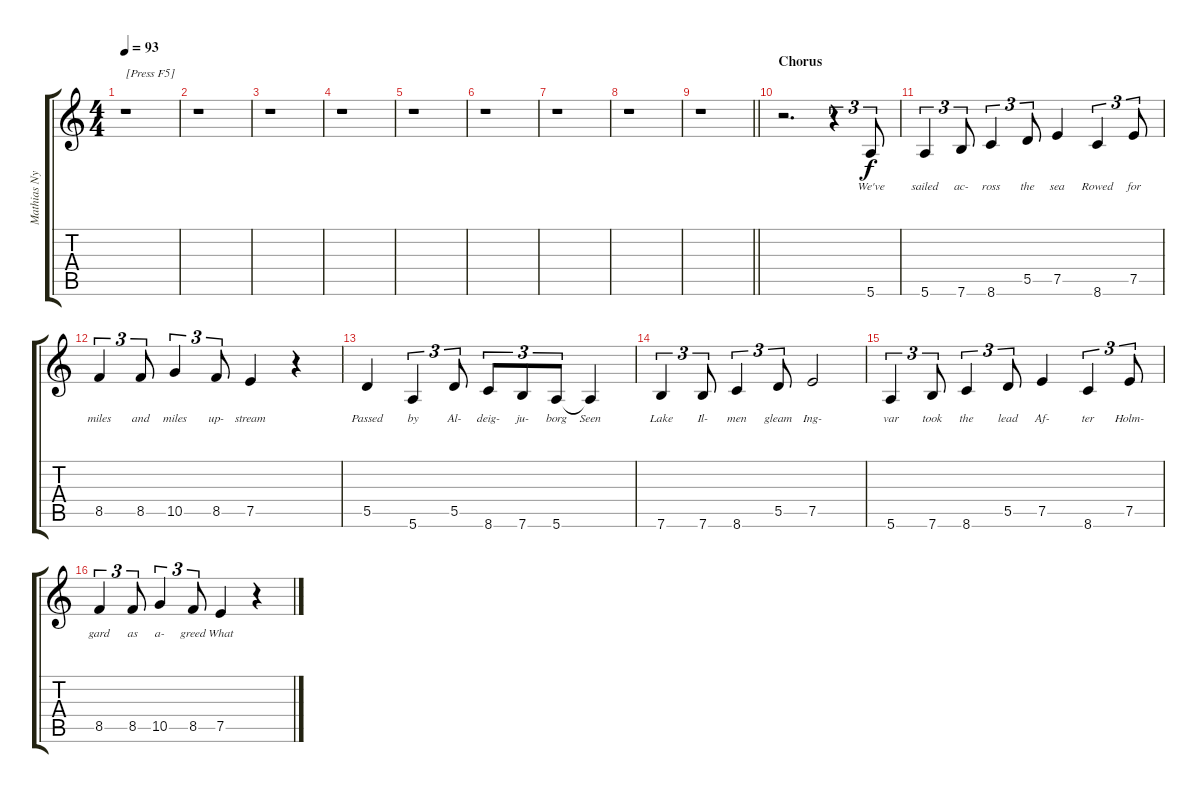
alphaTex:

\track ("Mathias Nygård" "Mathias Ny") {instrument electricguitarjazz}
\staff {score tabs}
\tuning (E4 B3 G3 D3 A2 E2) {hide}
\ts (4 4)
\tempo 93
\clef g2
\ks aminor
r.1{txt "[Press F5]" dy f instrument electricguitarjazz} |
r.1 |
r.1 |
r.1 |
r.1 |
r.1 |
r.1 |
r.1 |
\barLineRight lightlight
r.1 |
\section ("" "Chorus")
r.2{d} r.4{tu (3 2)} 5.6.8{tu (3 2) lyrics (0 "We've") lyrics (1 "") lyrics (2 "") lyrics (3 "") lyrics (4 "")} |
5.6.4{tu (3 2) lyrics (0 "sailed") lyrics (1 "") lyrics (2 "") lyrics (3 "") lyrics (4 "")} 7.6.8{tu (3 2) lyrics (0 "ac-") lyrics (1 "") lyrics (2 "") lyrics (3 "") lyrics (4 "")} 8.6.4{tu (3 2) lyrics (0 "ross") lyrics (1 "") lyrics (2 "") lyrics (3 "") lyrics (4 "")} 5.5.8{tu (3 2) lyrics (0 "the") lyrics (1 "") lyrics (2 "") lyrics (3 "") lyrics (4 "")} 7.5.4{lyrics (0 "sea") lyrics (1 "") lyrics (2 "") lyrics (3 "") lyrics (4 "")} 8.6.4{tu (3 2) lyrics (0 "Rowed") lyrics (1 "") lyrics (2 "") lyrics (3 "") lyrics (4 "")} 7.5.8{tu (3 2) lyrics (0 "for") lyrics (1 "") lyrics (2 "") lyrics (3 "") lyrics (4 "")} |
8.5.4{tu (3 2) lyrics (0 "miles") lyrics (1 "") lyrics (2 "") lyrics (3 "") lyrics (4 "")} 8.5.8{tu (3 2) lyrics (0 "and") lyrics (1 "") lyrics (2 "") lyrics (3 "") lyrics (4 "")} 10.5.4{tu (3 2) lyrics (0 "miles") lyrics (1 "") lyrics (2 "") lyrics (3 "") lyrics (4 "")} 8.5.8{tu (3 2) lyrics (0 "up-") lyrics (1 "") lyrics (2 "") lyrics (3 "") lyrics (4 "")} 7.5.4{lyrics (0 "stream") lyrics (1 "") lyrics (2 "") lyrics (3 "") lyrics (4 "")} r.4 |
5.5.4{lyrics (0 "Passed") lyrics (1 "") lyrics (2 "") lyrics (3 "") lyrics (4 "")} 5.6.4{tu (3 2) lyrics (0 "by") lyrics (1 "") lyrics (2 "") lyrics (3 "") lyrics (4 "")} 5.5.8{tu (3 2) lyrics (0 "Al-") lyrics (1 "") lyrics (2 "") lyrics (3 "") lyrics (4 "")} 8.6.8{tu (3 2) lyrics (0 "deig-") lyrics (1 "") lyrics (2 "") lyrics (3 "") lyrics (4 "")} 7.6.8{tu (3 2) lyrics (0 "ju-") lyrics (1 "") lyrics (2 "") lyrics (3 "") lyrics (4 "")} 5.6.8{tu (3 2) lyrics (0 "borg") lyrics (1 "") lyrics (2 "") lyrics (3 "") lyrics (4 "")} 5.6{t}.4{lyrics (0 "Seen") lyrics (1 "") lyrics (2 "") lyrics (3 "") lyrics (4 "")} |
7.6.4{tu (3 2) lyrics (0 "Lake") lyrics (1 "") lyrics (2 "") lyrics (3 "") lyrics (4 "")} 7.6.8{tu (3 2) lyrics (0 "Il-") lyrics (1 "") lyrics (2 "") lyrics (3 "") lyrics (4 "")} 8.6.4{tu (3 2) lyrics (0 "men") lyrics (1 "") lyrics (2 "") lyrics (3 "") lyrics (4 "")} 5.5.8{tu (3 2) lyrics (0 "gleam") lyrics (1 "") lyrics (2 "") lyrics (3 "") lyrics (4 "")} 7.5.2{lyrics (0 "Ing-") lyrics (1 "") lyrics (2 "") lyrics (3 "") lyrics (4 "")} |
5.6.4{tu (3 2) lyrics (0 "var") lyrics (1 "") lyrics (2 "") lyrics (3 "") lyrics (4 "")} 7.6.8{tu (3 2) lyrics (0 "took") lyrics (1 "") lyrics (2 "") lyrics (3 "") lyrics (4 "")} 8.6.4{tu (3 2) lyrics (0 "the") lyrics (1 "") lyrics (2 "") lyrics (3 "") lyrics (4 "")} 5.5.8{tu (3 2) lyrics (0 "lead") lyrics (1 "") lyrics (2 "") lyrics (3 "") lyrics (4 "")} 7.5.4{lyrics (0 "Af-") lyrics (1 "") lyrics (2 "") lyrics (3 "") lyrics (4 "")} 8.6.4{tu (3 2) lyrics (0 "ter") lyrics (1 "") lyrics (2 "") lyrics (3 "") lyrics (4 "")} 7.5.8{tu (3 2) lyrics (0 "Holm-") lyrics (1 "") lyrics (2 "") lyrics (3 "") lyrics (4 "")} |
8.5.4{tu (3 2) lyrics (0 "gard") lyrics (1 "") lyrics (2 "") lyrics (3 "") lyrics (4 "")} 8.5.8{tu (3 2) lyrics (0 "as") lyrics (1 "") lyrics (2 "") lyrics (3 "") lyrics (4 "")} 10.5.4{tu (3 2) lyrics (0 "a-") lyrics (1 "") lyrics (2 "") lyrics (3 "") lyrics (4 "")} 8.5.8{tu (3 2) lyrics (0 "greed") lyrics (1 "") lyrics (2 "") lyrics (3 "") lyrics (4 "")} 7.5.4{lyrics (0 "What") lyrics (1 "") lyrics (2 "") lyrics (3 "") lyrics (4 "")} r.4
